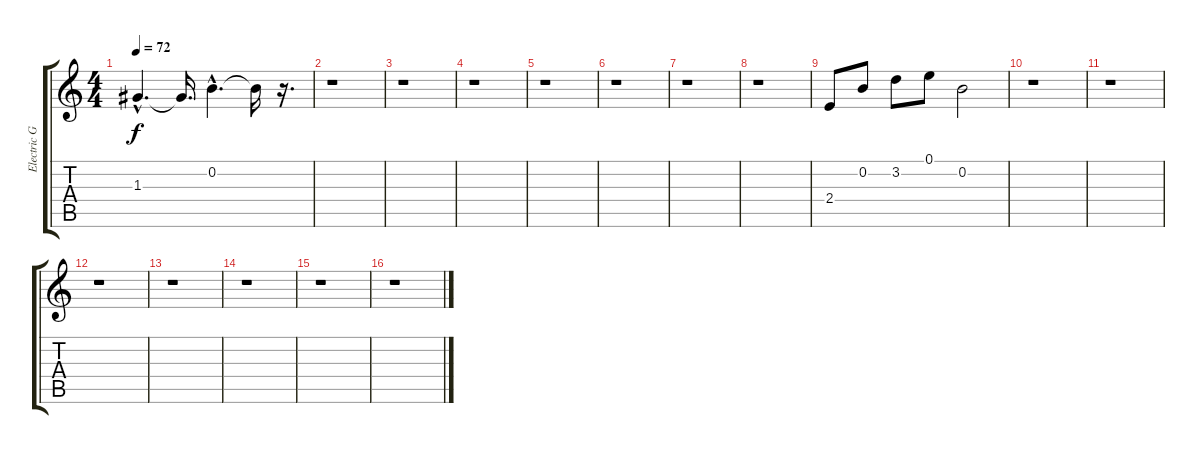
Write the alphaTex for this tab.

\track ("Electric Guitar " "Electric G") {instrument distortionguitar}
\staff {score tabs}
\tuning (E4 B3 G3 D3 A2 E2) {hide}
\ts (4 4)
\tempo 72
\clef g2
\ks c
1.3{hac}.4{d dy f} 1.3{t}.16{d} 0.2{hac}.4{d} 0.2{t}.16 r.16{d} |
r.1 |
r.1 |
r.1 |
r.1 |
r.1 |
r.1 |
r.1 |
2.4.8{volume 15} 0.2.8 3.2.8 0.1.8 0.2.2 |
r.1 |
r.1 |
r.1 |
r.1 |
r.1 |
r.1 |
r.1
